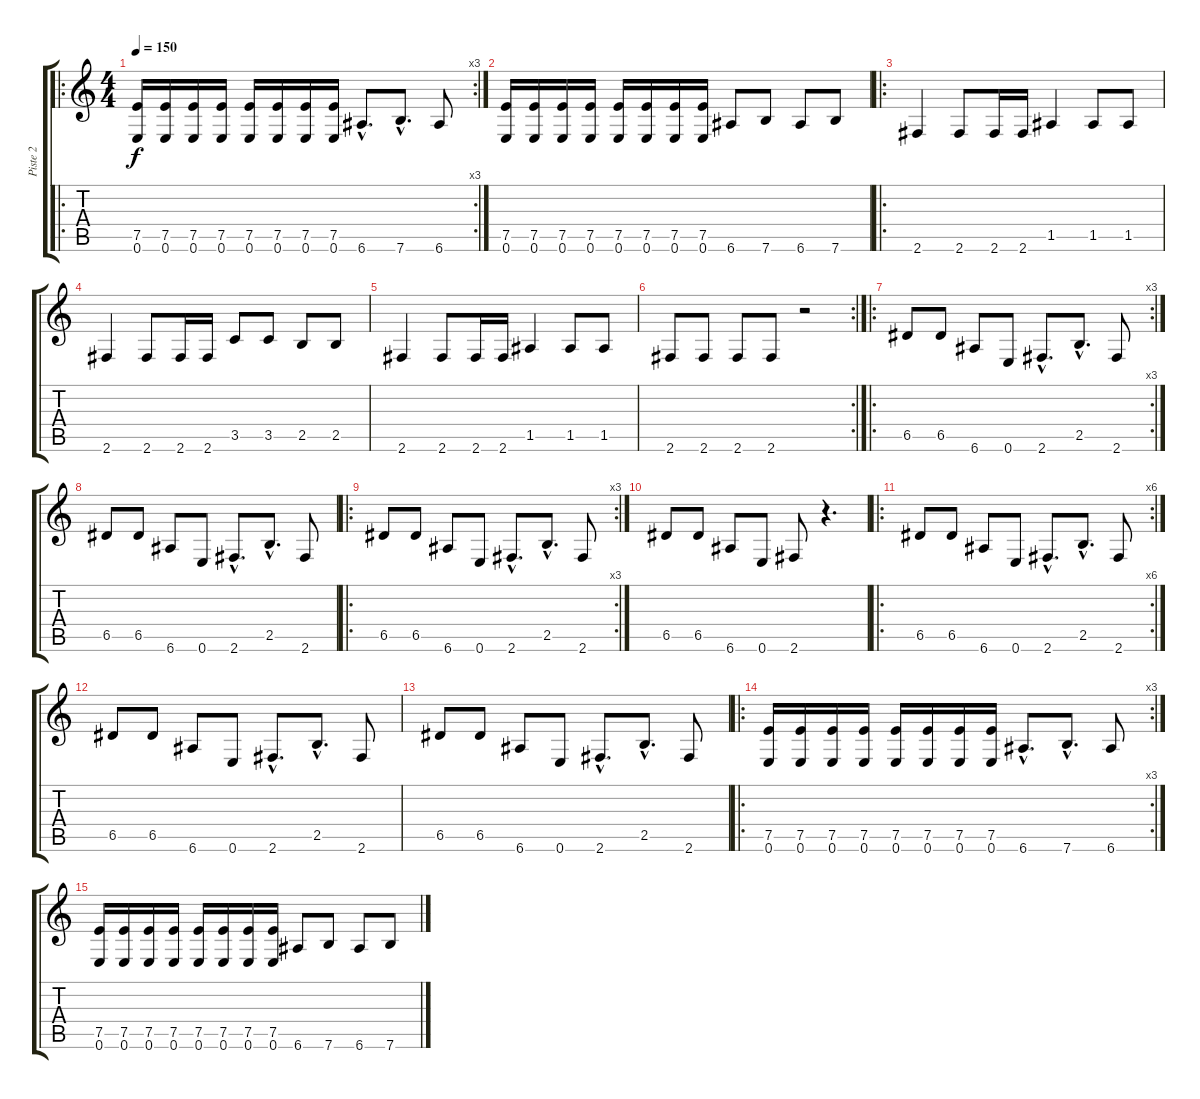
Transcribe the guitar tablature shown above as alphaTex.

\track ("Piste 2" "Piste 2") {instrument electricbassfinger}
\staff {score tabs}
\tuning (E4 B3 G3 D3 A2 E2) {hide}
\ro
\rc 3
\ts (4 4)
\tempo 150
\clef g2
\ks c
(7.5 0.6).16{dy f} (7.5 0.6).16 (7.5 0.6).16 (7.5 0.6).16 (7.5 0.6).16 (7.5 0.6).16 (7.5 0.6).16 (7.5 0.6).16 6.6{hac}.8{d} 7.6{hac}.8{d} 6.6.8 |
(7.5 0.6).16 (7.5 0.6).16 (7.5 0.6).16 (7.5 0.6).16 (7.5 0.6).16 (7.5 0.6).16 (7.5 0.6).16 (7.5 0.6).16 6.6.8 7.6.8 6.6.8 7.6.8 |
\ro
2.6.4 2.6.8 2.6.16 2.6.16 1.5.4 1.5.8 1.5.8 |
2.6.4 2.6.8 2.6.16 2.6.16 3.5.8 3.5.8 2.5.8 2.5.8 |
2.6.4 2.6.8 2.6.16 2.6.16 1.5.4 1.5.8 1.5.8 |
\rc 2
2.6.8 2.6.8 2.6.8 2.6.8 r.2 |
\ro
\rc 3
6.5.8 6.5.8 6.6.8 0.6.8 2.6{hac}.8{d} 2.5{hac}.8{d} 2.6.8 |
6.5.8 6.5.8 6.6.8 0.6.8 2.6{hac}.8{d} 2.5{hac}.8{d} 2.6.8 |
\ro
\rc 3
6.5.8 6.5.8 6.6.8 0.6.8 2.6{hac}.8{d} 2.5{hac}.8{d} 2.6.8 |
6.5.8 6.5.8 6.6.8 0.6.8 2.6.8 r.4{d} |
\ro
\rc 6
6.5.8 6.5.8 6.6.8 0.6.8 2.6{hac}.8{d} 2.5{hac}.8{d} 2.6.8 |
6.5.8 6.5.8 6.6.8 0.6.8 2.6{hac}.8{d} 2.5{hac}.8{d} 2.6.8 |
6.5.8 6.5.8 6.6.8 0.6.8 2.6{hac}.8{d} 2.5{hac}.8{d} 2.6.8 |
\ro
\rc 3
(7.5 0.6).16 (7.5 0.6).16 (7.5 0.6).16 (7.5 0.6).16 (7.5 0.6).16 (7.5 0.6).16 (7.5 0.6).16 (7.5 0.6).16 6.6{hac}.8{d} 7.6{hac}.8{d} 6.6.8 |
(7.5 0.6).16 (7.5 0.6).16 (7.5 0.6).16 (7.5 0.6).16 (7.5 0.6).16 (7.5 0.6).16 (7.5 0.6).16 (7.5 0.6).16 6.6.8 7.6.8 6.6.8 7.6.8
